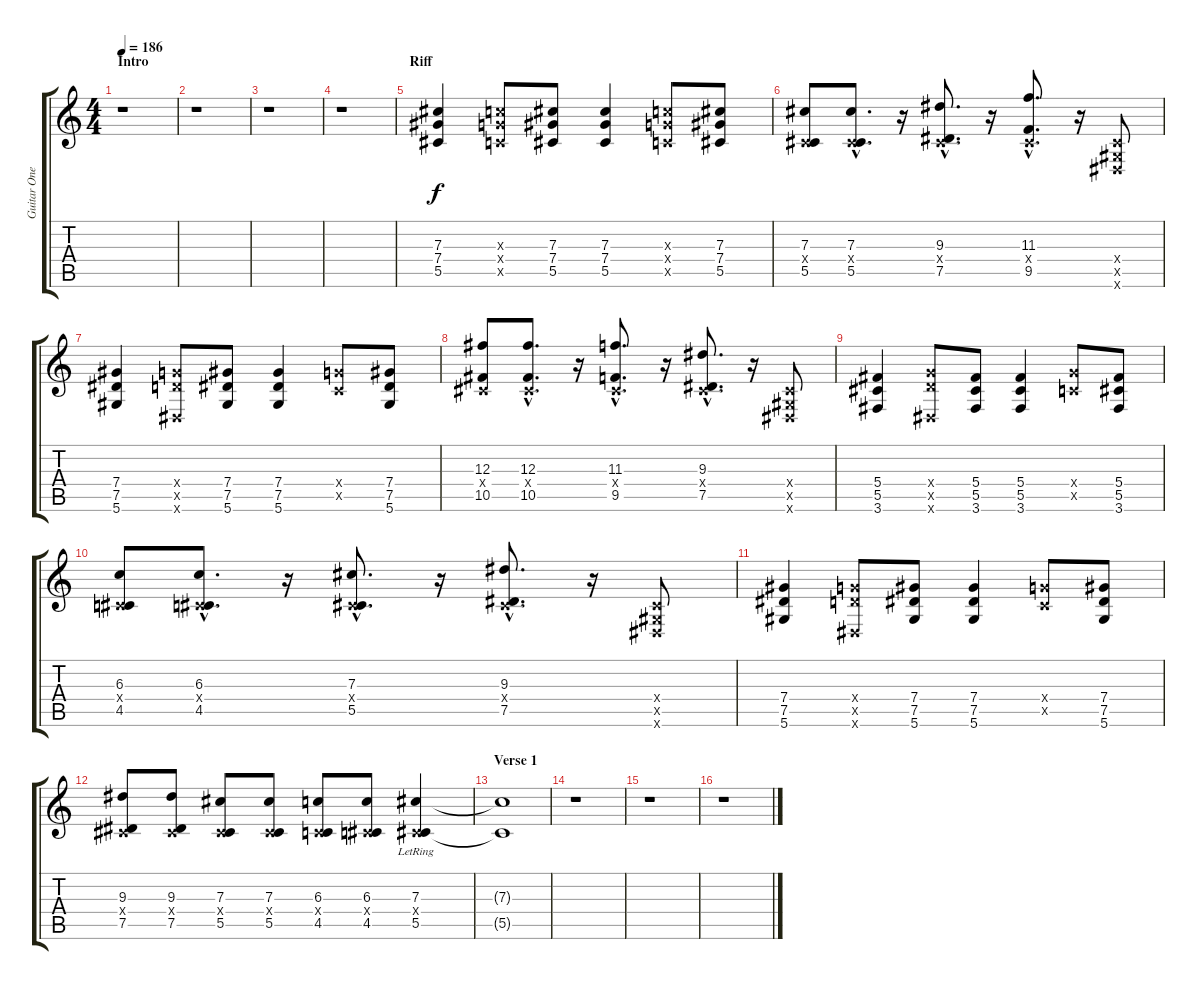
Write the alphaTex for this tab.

\track ("Guitar One" "Guitar One") {instrument distortionguitar}
\staff {score tabs}
\tuning (Eb4 Bb3 Gb3 Db3 Ab2 Eb2) {hide}
\ts (4 4)
\section ("" "Intro")
\tempo 186
\clef g2
\ks c
r.1{dy f instrument distortionguitar} |
r.1 |
r.1 |
r.1 |
\section ("" "Riff")
(7.3 7.4 5.5).4 (6.3{x} 6.4{x} 4.5{x}).8 (7.3 7.4 5.5).8 (7.3 7.4 5.5).4 (6.3{x} 6.4{x} 4.5{x}).8 (7.3 7.4 5.5).8 |
(7.3 0.4{x} 5.5).8 (7.3{hac} 0.4{hac x} 5.5{hac}).8{d} r.16 (9.3{hac} 0.4{hac x} 7.5{hac}).8{d} r.16 (11.3{hac} 0.4{hac x} 9.5{hac}).8{d} r.16 (0.4{x} 0.5{x} 0.6{x}).8 |
(7.4 7.5 5.6).4 (6.4{x} 6.5{x} 0.6{x}).8 (7.4 7.5 5.6).8 (7.4 7.5 5.6).4 (6.4{x} 4.5{x}).8 (7.4 7.5 5.6).8 |
(12.3 0.4{x} 10.5).8 (12.3{hac} 0.4{hac x} 10.5{hac}).8{d} r.16 (11.3{hac} 0.4{hac x} 9.5{hac}).8{d} r.16 (9.3{hac} 0.4{hac x} 7.5{hac}).8{d} r.16 (0.4{x} 0.5{x} 0.6{x}).8 |
(5.4 5.5 3.6).4 (6.4{x} 6.5{x} 0.6{x}).8 (5.4 5.5 3.6).8 (5.4 5.5 3.6).4 (6.4{x} 4.5{x}).8 (5.4 5.5 3.6).8 |
(6.3 0.4{x} 4.5).8 (6.3{hac} 0.4{hac x} 4.5{hac}).8{d} r.16 (7.3{hac} 0.4{hac x} 5.5{hac}).8{d} r.16 (9.3{hac} 0.4{hac x} 7.5{hac}).8{d} r.16 (0.4{x} 0.5{x} 0.6{x}).8 |
(7.4 7.5 5.6).4 (6.4{x} 6.5{x} 0.6{x}).8 (7.4 7.5 5.6).8 (7.4 7.5 5.6).4 (6.4{x} 4.5{x}).8 (7.4 7.5 5.6).8 |
(9.3 0.4{x} 7.5).8 (9.3 0.4{x} 7.5).8 (7.3 0.4{x} 5.5).8 (7.3 0.4{x} 5.5).8 (6.3 0.4{x} 4.5).8{volume 8} (6.3 0.4{x} 4.5).8 (7.3{lr} 0.4{x} 5.5{lr}).4 |
\section ("" "Verse 1")
(7.3{t} 5.5{t}).1 |
r.1 |
r.1 |
r.1
